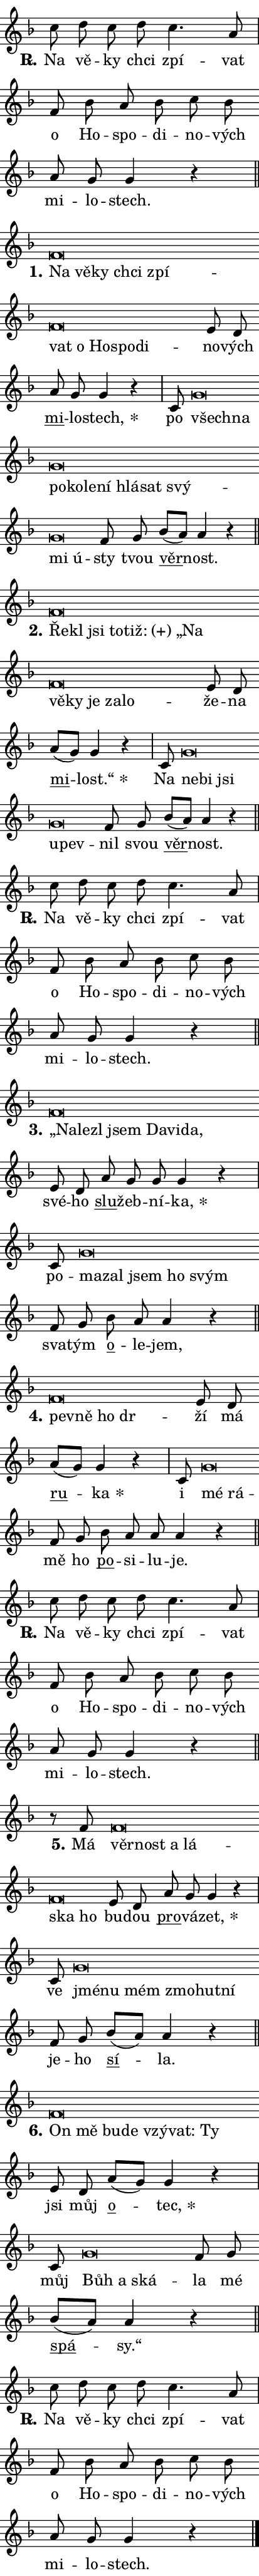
\version "2.22.1"
\header { tagline = "" }
\paper {
  indent = 0\cm
  top-margin = 0\cm
  right-margin = 0\cm
  bottom-margin = 0\cm
  left-margin = 0\cm
  paper-width = 7\cm
  page-breaking = #ly:one-page-breaking
  system-system-spacing.basic-distance = #11
  score-system-spacing.basic-distance = #11
  ragged-last = ##f
}


%% Author: Thomas Morley
%% https://lists.gnu.org/archive/html/lilypond-user/2020-05/msg00002.html
#(define (line-position grob)
"Returns position of @var[grob} in current system:
   @code{'start}, if at first time-step
   @code{'end}, if at last time-step
   @code{'middle} otherwise
"
  (let* ((col (ly:item-get-column grob))
         (ln (ly:grob-object col 'left-neighbor))
         (rn (ly:grob-object col 'right-neighbor))
         (col-to-check-left (if (ly:grob? ln) ln col))
         (col-to-check-right (if (ly:grob? rn) rn col))
         (break-dir-left
           (and
             (ly:grob-property col-to-check-left 'non-musical #f)
             (ly:item-break-dir col-to-check-left)))
         (break-dir-right
           (and
             (ly:grob-property col-to-check-right 'non-musical #f)
             (ly:item-break-dir col-to-check-right))))
        (cond ((eqv? 1 break-dir-left) 'start)
              ((eqv? -1 break-dir-right) 'end)
              (else 'middle))))

#(define (tranparent-at-line-position vctor)
  (lambda (grob)
  "Relying on @code{line-position} select the relevant enry from @var{vctor}.
Used to determine transparency,"
    (case (line-position grob)
      ((end) (not (vector-ref vctor 0)))
      ((middle) (not (vector-ref vctor 1)))
      ((start) (not (vector-ref vctor 2))))))

noteHeadBreakVisibility =
#(define-music-function (break-visibility)(vector?)
"Makes @code{NoteHead}s transparent relying on @var{break-visibility}"
#{
  \override NoteHead.transparent =
    #(tranparent-at-line-position break-visibility)
#})

#(define delete-ledgers-for-transparent-note-heads
  (lambda (grob)
    "Reads whether a @code{NoteHead} is transparent.
If so this @code{NoteHead} is removed from @code{'note-heads} from
@var{grob}, which is supposed to be @code{LedgerLineSpanner}.
As a result ledgers are not printed for this @code{NoteHead}"
    (let* ((nhds-array (ly:grob-object grob 'note-heads))
           (nhds-list
             (if (ly:grob-array? nhds-array)
                 (ly:grob-array->list nhds-array)
                 '()))
           ;; Relies on the transparent-property being done before
           ;; Staff.LedgerLineSpanner.after-line-breaking is executed.
           ;; This is fragile ...
           (to-keep
             (remove
               (lambda (nhd)
                 (ly:grob-property nhd 'transparent #f))
               nhds-list)))
      ;; TODO find a better method to iterate over grob-arrays, similiar
      ;; to filter/remove etc for lists
      ;; For now rebuilt from scratch
      (set! (ly:grob-object grob 'note-heads)  '())
      (for-each
        (lambda (nhd)
          (ly:pointer-group-interface::add-grob grob 'note-heads nhd))
        to-keep))))

hideNotes = {
  \noteHeadBreakVisibility #begin-of-line-visible
}
unHideNotes = {
  \noteHeadBreakVisibility #all-visible
}

% work-around for resetting accidentals
% https://lilypond.org/doc/v2.23/Documentation/notation/displaying-rhythms#unmetered-music
cadenzaMeasure = {
  \cadenzaOff
  \partial 1024 s1024
  \cadenzaOn
}

#(define-markup-command (accent layout props text) (markup?)
  "Underline accented syllable"
  (interpret-markup layout props
    #{\markup \override #'(offset . 4.3) \underline { #text }#}))

responsum = \markup \concat {
  "R" \hspace #-1.05 \path #0.1 #'((moveto 0 0.07) (lineto 0.9 0.8)) \hspace #0.05 "."
}

\layout {
    \context {
        \Staff
        \remove "Time_signature_engraver"
        \override LedgerLineSpanner.after-line-breaking = #delete-ledgers-for-transparent-note-heads
    }
    \context {
        \Voice {
            \override NoteHead.output-attributes = #'((class . "notehead"))
            \override Hairpin.height = #0.55
        }
    }
    \context {
        \Lyrics {
            \override StanzaNumber.output-attributes = #'((class . "stanzanumber"))
            \override LyricSpace.minimum-distance = #0.9
            \override LyricText.font-name = #"TeX Gyre Schola"
            \override LyricText.font-size = 1
            \override StanzaNumber.font-name = #"TeX Gyre Schola Bold"
            \override StanzaNumber.font-size = 1
        }
    }
}

% magnetic-lyrics.ily
%
%   written by
%     Jean Abou Samra <jean@abou-samra.fr>
%     Werner Lemberg <wl@gnu.org>
%
%   adapted by
%     Jiri Hon <jiri.hon@gmail.com>
%
% Version 2022-Apr-15

% https://www.mail-archive.com/lilypond-user@gnu.org/msg149350.html

#(define (Left_hyphen_pointer_engraver context)
   "Collect syllable-hyphen-syllable occurrences in lyrics and store
them in properties.  This engraver only looks to the left.  For
example, if the lyrics input is @code{foo -- bar}, it does the
following.

@itemize @bullet
@item
Set the @code{text} property of the @code{LyricHyphen} grob between
@q{foo} and @q{bar} to @code{foo}.

@item
Set the @code{left-hyphen} property of the @code{LyricText} grob with
text @q{foo} to the @code{LyricHyphen} grob between @q{foo} and
@q{bar}.
@end itemize

Use this auxiliary engraver in combination with the
@code{lyric-@/text::@/apply-@/magnetic-@/offset!} hook."
   (let ((hyphen #f)
         (text #f))
     (make-engraver
      (acknowledgers
       ((lyric-syllable-interface engraver grob source-engraver)
        (set! text grob)))
      (end-acknowledgers
       ((lyric-hyphen-interface engraver grob source-engraver)
        ;(when (not (grob::has-interface grob 'lyric-space-interface))
          (set! hyphen grob)));)
      ((stop-translation-timestep engraver)
       (when (and text hyphen)
         (ly:grob-set-object! text 'left-hyphen hyphen))
       (set! text #f)
       (set! hyphen #f)))))

#(define (lyric-text::apply-magnetic-offset! grob)
   "If the space between two syllables is less than the value in
property @code{LyricText@/.details@/.squash-threshold}, move the right
syllable to the left so that it gets concatenated with the left
syllable.

Use this function as a hook for
@code{LyricText@/.after-@/line-@/breaking} if the
@code{Left_@/hyphen_@/pointer_@/engraver} is active."
   (let ((hyphen (ly:grob-object grob 'left-hyphen #f)))
     (when hyphen
       (let ((left-text (ly:spanner-bound hyphen LEFT)))
         (when (grob::has-interface left-text 'lyric-syllable-interface)
           (let* ((common (ly:grob-common-refpoint grob left-text X))
                  (this-x-ext (ly:grob-extent grob common X))
                  (left-x-ext
                   (begin
                     ;; Trigger magnetism for left-text.
                     (ly:grob-property left-text 'after-line-breaking)
                     (ly:grob-extent left-text common X)))
                  ;; `delta` is the gap width between two syllables.
                  (delta (- (interval-start this-x-ext)
                            (interval-end left-x-ext)))
                  (details (ly:grob-property grob 'details))
                  (threshold (assoc-get 'squash-threshold details 0.2)))
             (when (< delta threshold)
               (let* (;; We have to manipulate the input text so that
                      ;; ligatures crossing syllable boundaries are not
                      ;; disabled.  For languages based on the Latin
                      ;; script this is essentially a beautification.
                      ;; However, for non-Western scripts it can be a
                      ;; necessity.
                      (lt (ly:grob-property left-text 'text))
                      (rt (ly:grob-property grob 'text))
                      (is-space (grob::has-interface hyphen 'lyric-space-interface))
                      (space (if is-space " " ""))
                      (space-markup (grob-interpret-markup grob " "))
                      (space-size (interval-length (ly:stencil-extent space-markup X)))
                      (extra-delta (if is-space space-size 0))
                      ;; Append new syllable.
                      (ltrt-space (if (and (string? lt) (string? rt))
                                (string-append lt space rt)
                                (make-concat-markup (list lt space rt))))
                      ;; Right-align `ltrt` to the right side.
                      (ltrt-space-markup (grob-interpret-markup
                               grob
                               (make-translate-markup
                                (cons (interval-length this-x-ext) 0)
                                (make-right-align-markup ltrt-space)))))
                 (begin
                   ;; Don't print `left-text`.
                   (ly:grob-set-property! left-text 'stencil #f)
                   ;; Set text and stencil (which holds all collected
                   ;; syllables so far) and shift it to the left.
                   (ly:grob-set-property! grob 'text ltrt-space)
                   (ly:grob-set-property! grob 'stencil ltrt-space-markup)
                   (ly:grob-translate-axis! grob (- (- delta extra-delta)) X))))))))))


#(define (lyric-hyphen::displace-bounds-first grob)
   ;; Make very sure this callback isn't triggered too early.
   (let ((left (ly:spanner-bound grob LEFT))
         (right (ly:spanner-bound grob RIGHT)))
     (ly:grob-property left 'after-line-breaking)
     (ly:grob-property right 'after-line-breaking)
     (ly:lyric-hyphen::print grob)))

squashThreshold = #0.4

\layout {
  \context {
    \Lyrics
    \consists #Left_hyphen_pointer_engraver
    \override LyricText.after-line-breaking =
      #lyric-text::apply-magnetic-offset!
    \override LyricHyphen.stencil = #lyric-hyphen::displace-bounds-first
    \override LyricText.details.squash-threshold = \squashThreshold
    \override LyricHyphen.minimum-distance = 0
    \override LyricHyphen.minimum-length = \squashThreshold
  }
}

squash = \override LyricText.details.squash-threshold = 9999
unSquash = \override LyricText.details.squash-threshold = \squashThreshold

left = \override LyricText.self-alignment-X = #LEFT
unLeft = \revert LyricText.self-alignment-X

starOffset = #(lambda (grob) 
                (let ((x_offset (ly:self-alignment-interface::aligned-on-x-parent grob)))
                  (if (= x_offset 0) 0 (+ x_offset 1.2))))

star = #(define-music-function (syllable)(string?)
"Append star separator at the end of a syllable"
#{
  \once \override LyricText.X-offset = #starOffset
  \lyricmode { \markup {
    #syllable
    \override #'((font-name . "TeX Gyre Schola Bold")) \hspace #0.2 \lower #0.65 \larger "*"
  } }
#})

starAccent = #(define-music-function (syllable)(string?)
"Append star separator at the end of a syllable and make accent"
#{
  \once \override LyricText.X-offset = #starOffset
  \lyricmode { \markup {
    \accent #syllable
    \override #'((font-name . "TeX Gyre Schola Bold")) \hspace #0.2 \lower #0.65 \larger "*"
  } }
#})

breath = #(define-music-function (syllable)(string?)
"Append breathing indicator at the end of a syllable"
#{
  \lyricmode { \markup { #syllable "+" } }
#})

optionalBreath = #(define-music-function (syllable)(string?)
"Append optional breathing indicator at the end of a syllable"
#{
  \lyricmode { \markup { #syllable "(+)" } }
#})


\score {
    <<
        \new Voice = "melody" { \cadenzaOn \key f \major \relative { c''8 d c d c4. a8 \cadenzaMeasure \bar "|" f bes a bes \bar "" c bes \bar "" a g g4 r \cadenzaMeasure \bar "||" \break }
\relative { f'\breve*1/16 \hideNotes \breve*1/16 \bar "" \breve*1/16 \bar "" \breve*1/16 \bar "" \breve*1/16 \bar "" \breve*1/16 \bar "" \breve*1/16 \bar "" \breve*1/16 \bar "" \breve*1/16 \breve*1/16 \bar "" \unHideNotes e8 d \bar "" a' g g4 r \cadenzaMeasure \bar "|" c,8 g'\breve*1/16 \hideNotes \breve*1/16 \bar "" \breve*1/16 \bar "" \breve*1/16 \bar "" \breve*1/16 \bar "" \breve*1/16 \bar "" \breve*1/16 \bar "" \breve*1/16 \bar "" \breve*1/16 \bar "" \breve*1/16 \breve*1/16 \bar "" \unHideNotes f8 g \bar "" bes[( a)] a4 r \cadenzaMeasure \bar "||" \break }
\relative { f'\breve*1/16 \hideNotes \breve*1/16 \bar "" \breve*1/16 \bar "" \breve*1/16 \bar "" \breve*1/16 \bar "" \breve*1/16 \bar "" \breve*1/16 \bar "" \breve*1/16 \bar "" \breve*1/16 \bar "" \breve*1/16 \breve*1/16 \bar "" \unHideNotes e8 d \bar "" a'[( g)] g4 r \cadenzaMeasure \bar "|" c,8 g'\breve*1/16 \hideNotes \breve*1/16 \bar "" \breve*1/16 \bar "" \breve*1/16 \breve*1/16 \bar "" \unHideNotes f8 g \bar "" bes[( a)] a4 r \cadenzaMeasure \bar "||" \break }
\relative { c''8 d c d c4. a8 \cadenzaMeasure \bar "|" f bes a bes \bar "" c bes \bar "" a g g4 r \cadenzaMeasure \bar "||" \break }
\relative { f'\breve*1/16 \hideNotes \breve*1/16 \bar "" \breve*1/16 \bar "" \breve*1/16 \bar "" \breve*1/16 \bar "" \breve*1/16 \breve*1/16 \bar "" \unHideNotes e8 d \bar "" a' g g g4 r \cadenzaMeasure \bar "|" c,8 g'\breve*1/16 \hideNotes \breve*1/16 \bar "" \breve*1/16 \bar "" \breve*1/16 \breve*1/16 \bar "" \unHideNotes f8 g \bar "" bes a a4 r \cadenzaMeasure \bar "||" \break }
\relative { f'\breve*1/16 \hideNotes \breve*1/16 \bar "" \breve*1/16 \breve*1/16 \bar "" \unHideNotes e8 d \bar "" a'[( g)] g4 r \cadenzaMeasure \bar "|" c,8 g'\breve*1/16 \hideNotes \breve*1/16 \bar "" \unHideNotes f8 g \bar "" bes a a a4 r \cadenzaMeasure \bar "||" \break }
\relative { c''8 d c d c4. a8 \cadenzaMeasure \bar "|" f bes a bes \bar "" c bes \bar "" a g g4 r \cadenzaMeasure \bar "||" \break }
\relative { r8 f'8 f\breve*1/16 \hideNotes \breve*1/16 \bar "" \breve*1/16 \bar "" \breve*1/16 \bar "" \breve*1/16 \breve*1/16 \bar "" \unHideNotes e8 d \bar "" a' g g4 r \cadenzaMeasure \bar "|" c,8 g'\breve*1/16 \hideNotes \breve*1/16 \bar "" \breve*1/16 \bar "" \breve*1/16 \bar "" \breve*1/16 \breve*1/16 \bar "" \unHideNotes f8 g \bar "" bes[( a)] a4 r \cadenzaMeasure \bar "||" \break }
\relative { f'\breve*1/16 \hideNotes \breve*1/16 \bar "" \breve*1/16 \bar "" \breve*1/16 \bar "" \breve*1/16 \bar "" \breve*1/16 \breve*1/16 \bar "" \unHideNotes e8 d \bar "" a'[( g)] g4 r \cadenzaMeasure \bar "|" c,8 g'\breve*1/16 \hideNotes \breve*1/16 \breve*1/16 \bar "" \unHideNotes f8 g \bar "" bes[( a)] a4 r \cadenzaMeasure \bar "||" \break }
\relative { c''8 d c d c4. a8 \cadenzaMeasure \bar "|" f bes a bes \bar "" c bes \bar "" a g g4 r \cadenzaMeasure \bar "||" \break } \bar "|." }
        \new Lyrics \lyricsto "melody" { \lyricmode { \set stanza = \responsum
Na vě -- ky chci zpí -- vat o Ho -- spo -- di -- no -- vých mi -- lo -- stech.
\set stanza = "1."
\left Na \squash vě -- ky chci zpí -- vat o Ho -- spo -- di -- \unLeft \unSquash no -- vých \markup \accent mi -- lo -- \star stech, po \left všech -- \squash na po -- ko -- le -- ní hlá -- sat svý -- mi ú -- \unLeft \unSquash sty tvou \markup \accent věr -- nost.
\set stanza = "2."
\left Ře -- \squash kl jsi to -- \optionalBreath tiž: „Na vě -- ky je za -- lo -- \unLeft \unSquash že -- na \markup \accent mi -- \star lost.“ Na \left ne -- \squash bi jsi u -- pev -- \unLeft \unSquash nil svou \markup \accent věr -- nost.
\set stanza = \responsum
Na vě -- ky chci zpí -- vat o Ho -- spo -- di -- no -- vých mi -- lo -- stech.
\set stanza = "3."
\left „Na -- \squash le -- zl jsem Da -- vi -- da, \unLeft \unSquash své -- ho \markup \accent slu -- žeb -- ní -- \star ka, po -- \left ma -- \squash zal jsem ho svým \unLeft \unSquash sva -- tým \markup \accent o -- le -- jem,
\set stanza = "4."
\left pev -- \squash ně ho dr -- \unLeft \unSquash ží má \markup \accent ru -- \star ka i \left mé \squash rá -- \unLeft \unSquash mě ho \markup \accent po -- si -- lu -- je.
\set stanza = \responsum
Na vě -- ky chci zpí -- vat o Ho -- spo -- di -- no -- vých mi -- lo -- stech.
\set stanza = "5."
Má \left věr -- \squash nost a lá -- ska ho \unLeft \unSquash bu -- dou \markup \accent pro -- vá -- \star zet, ve \left jmé -- \squash nu mém zmo -- hut -- ní \unLeft \unSquash je -- ho \markup \accent sí -- la.
\set stanza = "6."
\left On \squash mě bu -- de vzý -- vat: Ty \unLeft \unSquash jsi můj \markup \accent o -- \star tec, můj \left Bůh \squash a ská -- \unLeft \unSquash la mé \markup \accent spá -- sy.“
\set stanza = \responsum
Na vě -- ky chci zpí -- vat o Ho -- spo -- di -- no -- vých mi -- lo -- stech. } }
    >>
    \layout {}
}
